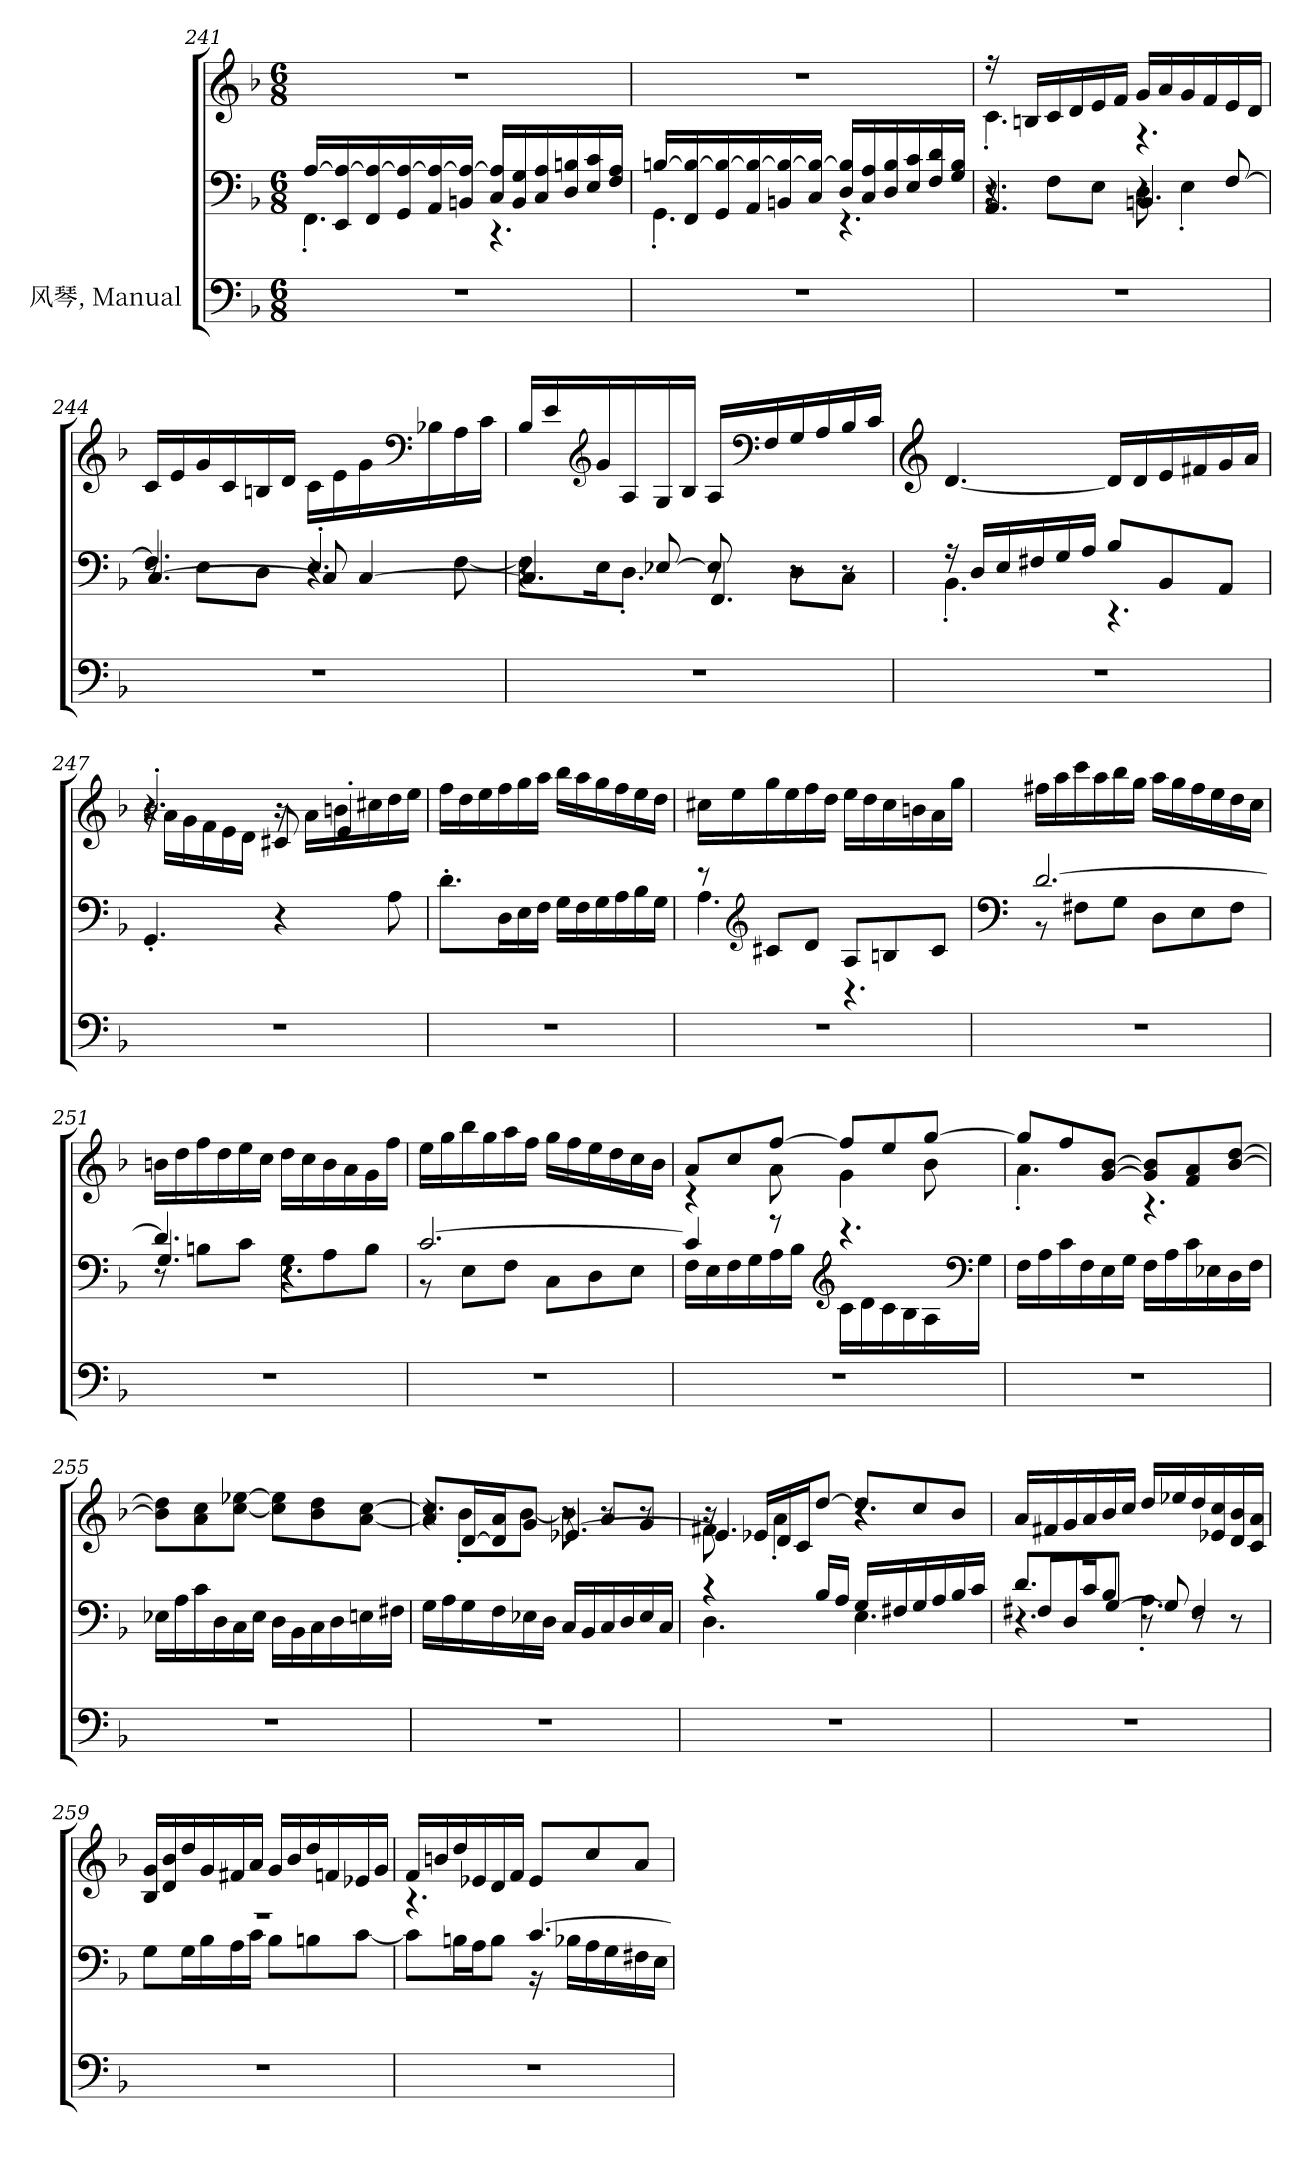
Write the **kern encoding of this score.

**kern	**kern	**kern
*part1	*part1	*part1
*staff3	*staff2	*staff1
*I"风琴, Manual	*	*
!!LO:PB:g=z
*clefF4	*clefF4	*clefG2
*k[b-]	*k[b-]	*k[b-]
*M6/8	*M6/8	*M6/8
=241	=241	=241
*	*^	*
2.r	[16A/LL	4.FF'\	2.r
.	16EE/ 16A/_	.	.
.	16FF/ 16A/_	.	.
.	16GG/ 16A/_	.	.
.	16AA/ 16A/_	.	.
.	16BBn/ 16A/_JJ	.	.
.	16C/ 16A/]LL	4.r	.
.	16BB/ 16G/	.	.
.	16C/ 16A/	.	.
.	16D/ 16Bn/	.	.
.	16E/ 16c/	.	.
.	16F/ 16A/JJ	.	.
=242	=242	=242	=242
2.r	[16Bn/LL	4.GG'\	2.r
.	16FF/ 16B/_	.	.
.	16GG/ 16B/_	.	.
.	16AA/ 16B/_	.	.
.	16BBn/ 16B/_	.	.
.	16C/ 16B/_JJ	.	.
.	16D/ 16B/]LL	4.r	.
.	16C/ 16A/	.	.
.	16D/ 16B/	.	.
.	16E/ 16c/	.	.
.	16F/ 16d/	.	.
.	16G/ 16B/JJ	.	.
!!LO:LB:g=z
=243	=243	=243	=243
*	*	*^	*^
2.r	4.r	8r	4.AA/	16r	4.c'\
.	.	.	.	16Bn/LL	.
.	.	8F\L	.	16c/	.
.	.	.	.	16d/	.
.	.	8E\J	.	16e/	.
.	.	.	.	16f/JJ	.
.	4r	8D\	4.BBn/	16g/LL	4.r
.	.	.	.	16a/	.
.	.	4E'\	.	16g/	.
.	.	.	.	16f/	.
.	[8F/	.	.	16e/	.
.	.	.	.	16d/JJ	.
*	*	*	*	*v	*v
=244	=244	=244	=244	=244
2.r	4.F/]	8r	[4.C/	16c/LL
.	.	.	.	16e/
.	.	8E\L	.	16g/
.	.	.	.	16c/
.	.	8D\J	.	16Bn/
.	.	.	.	16d/JJ
.	4.E'/	4r	8C/]	16c\LL
.	.	.	.	16e\
.	.	.	[4C/	16g\
*	*	*	*	*clefF4
.	.	.	.	16B-X\
.	.	[8F\	.	16A\
.	.	.	.	16c\JJ
!!LO:LB:g=z
=245	=245	=245	=245	=245
2.r	4r	8F\L]	4.C/]	16B-/LL
.	.	.	.	16e/
*	*	*	*	*clefG2
.	.	16E\K	.	16g/
.	.	8.D'\J	.	16A/
.	[8E-X/	.	.	16G/
.	.	.	.	16B-/JJ
.	8E-/]	8r	4.FF/	16A/LL
*	*	*	*	*clefF4
.	.	.	.	16F/
.	8r	8D\L	.	16G/
.	.	.	.	16A/
.	8r	8C\J	.	16B-/
.	.	.	.	16c/JJ
*	*v	*v	*v	*
=246	=246	=246
*	*	*clefG2
*	*^	*
2.r	16r	4.BB-'\	[4.d/
.	16D/LL	.	.
.	16E/	.	.
.	16F#X/	.	.
.	16G/	.	.
.	16A/JJ	.	.
.	8B-/L	4.r	16d/LL]
.	.	.	16d/
.	8BB-/	.	16e/
.	.	.	16f#X/
.	8AA/J	.	16g/
.	.	.	16a/JJ
*	*v	*v	*
!!LO:LB:g=z
=247	=247	=247
*	*	*^
*	*	*	*^
2.r	4.GG'/	2.b-'/	16r	4.r
.	.	.	16a\LL	.
.	.	.	16g\	.
.	.	.	16f\	.
.	.	.	16e\	.
.	.	.	16d\JJ	.
.	4r	.	16r	8c#X/
.	.	.	16a\LL	.
.	.	.	16bn\	4e'/
.	.	.	16cc#X\	.
.	8A\	.	16dd\	.
.	.	.	16ee\JJ	.
*	*	*v	*v	*v
=248	=248	=248
2.r	8.d'\L	16ff\LL
.	.	16dd\
.	.	16ee\
.	16D\L	16ff\
.	16E\	16gg\
.	16F\JJ	16aa\JJ
.	16G\LL	16bb-\LL
.	16F\	16aa\
.	16G\	16gg\
.	16A\	16ff\
.	16B-\	16ee\
.	16G\JJ	16dd\JJ
=249	=249	=249
*	*^	*
2.r	8r	4.A\	16cc#X\LL
.	.	.	16ee\
*	*clefG2	*	*
.	8c#X/L	.	16gg\
.	.	.	16ee\
.	8d/J	.	16ff\
.	.	.	16dd\JJ
.	8A/L	4.r	16ee\LL
.	.	.	16dd\
.	8Bn/	.	16cc#\
.	.	.	16bn\
.	8c#/J	.	16a\
.	.	.	16gg\JJ
!!LO:PB:g=z
=250	=250	=250	=250
*	*clefF4	*	*
2.r	[2.d/	8r	16ff#X\LL
.	.	.	16aa\
.	.	8F#X\L	16ccc\
.	.	.	16aa\
.	.	8G\J	16bb-\
.	.	.	16gg\JJ
.	.	8D\L	16aa\LL
.	.	.	16gg\
.	.	8E\	16ff#\
.	.	.	16ee\
.	.	8F#\J	16dd\
.	.	.	16cc\JJ
=251	=251	=251	=251
*	*	*^	*
2.r	4.d/]	8r	4.G/	16bn\LL
.	.	.	.	16dd\
.	.	8Bn\L	.	16ff\
.	.	.	.	16dd\
.	.	8c\J	.	16ee\
.	.	.	.	16cc\JJ
.	4.r	8G\L	4.r	16dd\LL
.	.	.	.	16cc\
.	.	8A\	.	16b\
.	.	.	.	16a\
.	.	8B\J	.	16g\
.	.	.	.	16ff\JJ
*	*	*v	*v	*
=252	=252	=252	=252
2.r	[2.c/	8r	16ee\LL
.	.	.	16gg\
.	.	8E\L	16bb-\
.	.	.	16gg\
.	.	8F\J	16aa\
.	.	.	16ff\JJ
.	.	8C\L	16gg\LL
.	.	.	16ff\
.	.	8D\	16ee\
.	.	.	16dd\
.	.	8E\J	16cc\
.	.	.	16b-\JJ
!!LO:LB:g=z
=253	=253	=253	=253
*	*	*	*^
2.r	4c/]	16F\LL	8a/L	4r
.	.	16E\	.	.
.	.	16F\	8cc/	.
.	.	16G\	.	.
.	8r	16A\	[8ff/J	8a\
.	.	16B-\JJ	.	.
*	*clefG2	*	*	*
.	4.r	16c\LL	8ff/L]	4g\
.	.	16d\	.	.
.	.	16c\	8ee/	.
.	.	16B-\	.	.
.	.	16A\	[8gg/J	8b-\
*	*clefF4	*	*	*
.	.	16G\JJ	.	.
*	*v	*v	*	*
=254	=254	=254	=254
2.r	16F\LL	8gg/L]	4.a'\
.	16A\	.	.
.	16c\	8ff/	.
.	16F\	.	.
.	16E\	[8g/ [8b-/J	.
.	16G\JJ	.	.
.	16F\LL	8g/] 8b-/]L	4.r
.	16A\	.	.
.	16c\	8f/ 8a/	.
.	16E-X\	.	.
.	16D\	[8b-/ [8dd/J	.
.	16F\JJ	.	.
*	*	*v	*v
=255	=255	=255
2.r	16E-X\LL	8b-\] 8dd\]L
.	16A\	.
.	16c\	8a\ 8cc\
.	16D\	.
.	16C\	[8cc\ [8ee-X\J
.	16E-\JJ	.
.	16D\LL	8cc\] 8ee-\]L
.	16BB-\	.
.	16C\	8b-\ 8dd\
.	16D\	.
.	16En\	[8a\ [8cc\J
.	16F#X\JJ	.
!!LO:LB:g=z
=256	=256	=256
*	*	*^
*	*	*	*^
2.r	16G\LL	8a/] 8cc/]L	8r	4.r
.	16A\	.	.	.
.	16G\	[16d/L	8b-'\L	.
.	16F\	16d/] 16a/J	.	.
.	16E-X\	8g/J	[8b-\J	.
.	16D\JJ	.	.	.
.	16C/LL	8r	8b-\]	[4.e-X/
.	16BB-/	.	.	.
.	16C/	8a/L	8r	.
.	16D/	.	.	.
.	16E-/	8g/J	8r	.
.	16C/JJ	.	.	.
=257	=257	=257	=257	=257
*	*^	*	*	*
2.r	4r	4.D\	16r	8f#X\	4.e-/]
.	.	.	16e-X/LL	.	.
.	.	.	16d/	4a'\	.
.	.	.	16c/J	.	.
.	16B-/LL	.	[8dd/J	.	.
.	16A/JJ	.	.	.	.
.	16G/LL	4.E\	8dd/L]	4.r	4.r
.	16F#X/	.	.	.	.
.	16G/	.	8cc/	.	.
.	16A/	.	.	.	.
.	16B-/	.	8b-/J	.	.
.	16c/JJ	.	.	.	.
*	*	*	*v	*v	*v
=258	=258	=258	=258
*	*	*^	*
2.r	8.d/L	4.r	8F#X/L	16a/LL
.	.	.	.	16f#X/
.	.	.	8D/	16g/
.	16c/K	.	.	16a/
.	8B-/J	.	[8G/J	16b-/
.	.	.	.	16cc/JJ
.	8r	4.A'\	8G/]	16dd/LL
.	.	.	.	16ee-X/
.	4F#/	.	8r	16dd/
.	.	.	.	16e-X/ 16cc/
.	.	.	8r	16d/ 16b-/
.	.	.	.	16c/ 16a/JJ
*	*	*v	*v	*
!!LO:LB:g=z
=259	=259	=259	=259
2.r	2.r	8G\L	16B-/ 16g/LL
.	.	.	16d/ 16b-/
.	.	16G\L	16dd/
.	.	16B-\	16g/
.	.	16A\	16f#X/
.	.	16c\JJ	16a/JJ
.	.	8B-\L	16g/LL
.	.	.	16b-/
.	.	8Bn\	16dd/
.	.	.	16fn/
.	.	[8c\J	16e-X/
.	.	.	16g/JJ
=260	=260	=260	=260
2.r	4.r	8c\L]	16f/LL
.	.	.	16bn/
.	.	16Bn\L	16dd/
.	.	16A\J	16e-X/
.	.	8B\J	16d/
.	.	.	16f/JJ
.	[4.c/	16r	8e-/L
.	.	16B-X\LL	.
.	.	16A\	8cc/
.	.	16G\	.
.	.	16F#X\	8a/J
.	.	16E\JJ	.
*	*v	*v	*
=	=	=
*-	*-	*-
